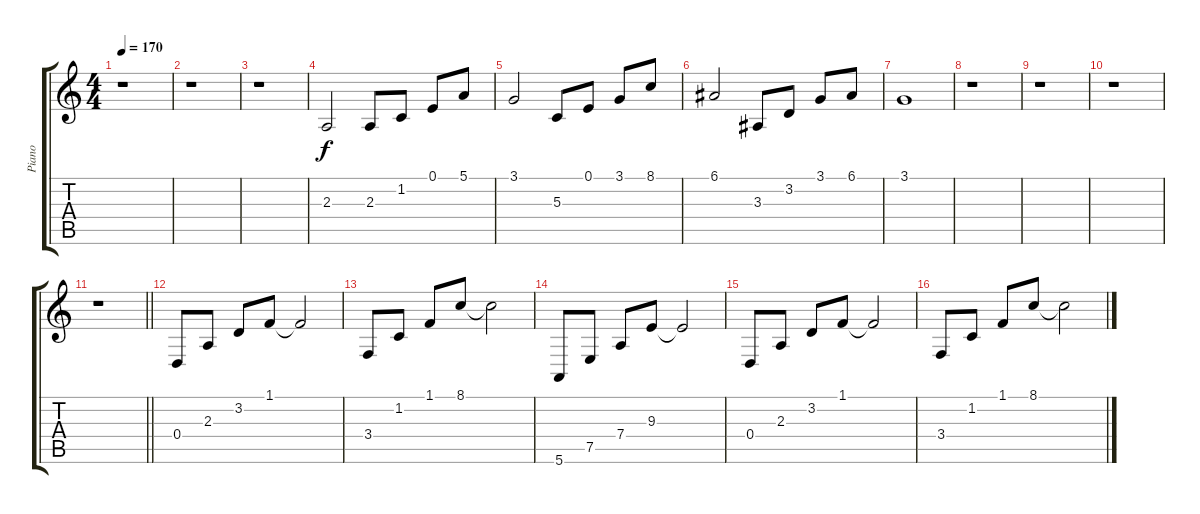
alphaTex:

\track ("Piano" "Piano") {instrument brightacousticpiano}
\staff {score tabs}
\tuning (E4 B3 G3 D3 A2 E2) {hide}
\ts (4 4)
\tempo 170
\clef g2
\ks c
r.1{dy f} |
r.1 |
r.1 |
2.3.2 2.3.8 1.2.8 0.1.8 5.1.8 |
3.1.2 5.3.8 0.1.8 3.1.8 8.1.8 |
6.1.2 3.3.8 3.2.8 3.1.8 6.1.8 |
3.1.1 |
r.1 |
r.1 |
r.1 |
\barLineRight lightlight
r.1 |
\section ("" "")
0.4.8 2.3.8 3.2.8 1.1.8 1.1{t}.2 |
3.4.8 1.2.8 1.1.8 8.1.8 8.1{t}.2 |
5.6.8 7.5.8 7.4.8 9.3.8 9.3{t}.2 |
0.4.8 2.3.8 3.2.8 1.1.8 1.1{t}.2 |
3.4.8 1.2.8 1.1.8 8.1.8 8.1{t}.2
